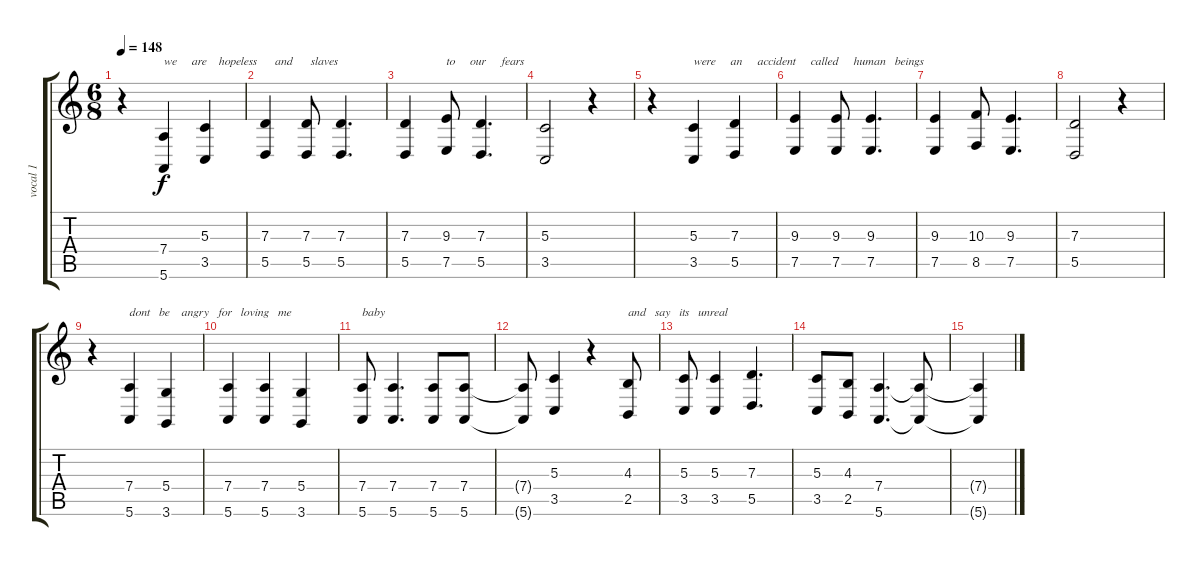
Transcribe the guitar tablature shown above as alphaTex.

\track ("vocal 1 " "vocal 1 ") {instrument lead6voice}
\staff {score tabs}
\tuning (E4 B3 G3 D3 A2 E2) {hide}
\ts (6 8)
\tempo 148
\clef g2
\ks c
r.4{dy f} (7.4 5.6).4{txt "we     are    hopeless      and      slaves"} (5.3 3.5).4 |
(7.3 5.5).4 (7.3 5.5).8 (7.3 5.5).4{d} |
(7.3 5.5).4 (9.3 7.5).8{txt "to     our     fears"} (7.3 5.5).4{d} |
(5.3 3.5).2 r.4 |
r.4 (5.3 3.5).4{txt "were     an     accident     called     human   beings"} (7.3 5.5).4 |
(9.3 7.5).4 (9.3 7.5).8 (9.3 7.5).4{d} |
(9.3 7.5).4 (10.3 8.5).8 (9.3 7.5).4{d} |
(7.3 5.5).2 r.4 |
r.4 (7.4 5.6).4{txt "dont   be    angry   for   loving   me "} (5.4 3.6).4 |
(7.4 5.6).4 (7.4 5.6).4 (5.4 3.6).4 |
(7.4 5.6).8{txt "baby"} (7.4 5.6).4{d} (7.4 5.6).8 (7.4 5.6).8 |
(7.4{t} 5.6{t}).8 (5.3 3.5).4 r.4 (4.3 2.5).8{txt "and   say   its   unreal"} |
(5.3 3.5).8 (5.3 3.5).4 (7.3 5.5).4{d} |
(5.3 3.5).8 (4.3 2.5).8 (7.4 5.6).4{d} (7.4{t} 5.6{t}).8 |
(7.4{t} 5.6{t}).4
